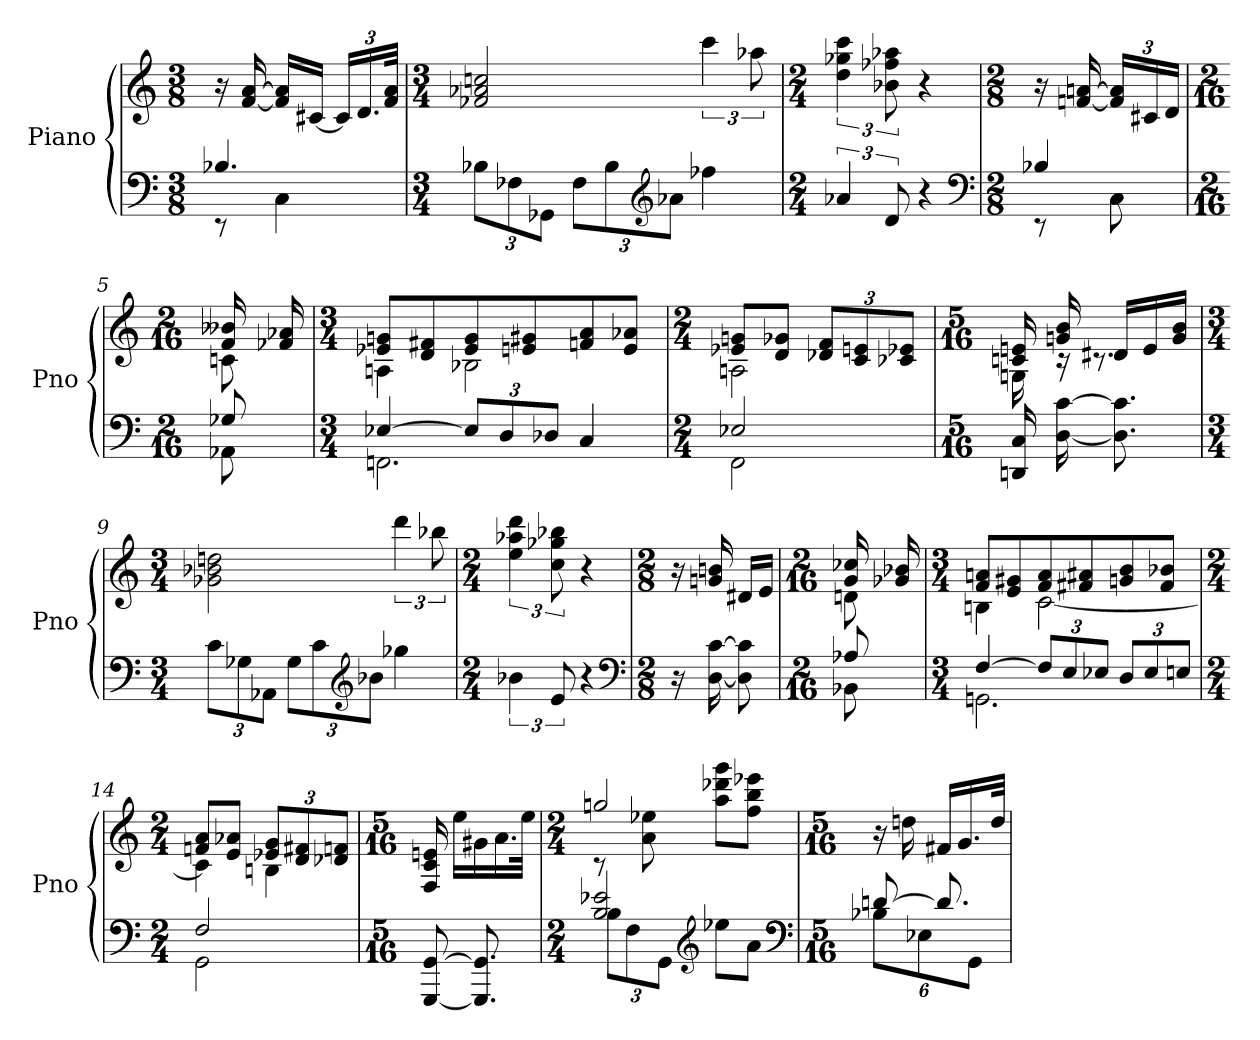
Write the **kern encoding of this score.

**kern	**kern
*part1	*part1
*staff2	*staff1
*I"Piano	*
*I'Pno	*
*clefF4	*clefG2
*k[]	*k[]
*C:	*C:
*M3/8	*M3/8
=1	=1
*^	*
4.B-X	8rEE	16r
.	.	[16f [16a
.	4C	16f] 16a]LL
.	.	[16c#XJJ
.	.	24c#LL]
.	.	24.d
.	.	48f 48aJJk
*v	*v	*
=2	=2
*M3/4	*M3/4
12B-XL	2f-X 2a-X 2ccn
12F-X	.
12GG-XJ	.
12F-L	.
12B-	.
*clefG2	*
12a-XJ	.
4ff-X	6ccc
.	12aa-X
=3	=3
*M2/4	*M2/4
6a-X	6dd 6gg-X 6ccc
12d	12b-X 12ff-X 12aa-X
4r	4r
*clefF4	*
=4	=4
*M2/8	*M2/8
*^	*
4B-X	8rEE	16r
.	.	[16fn [16an
.	8C	24f] 24a]LL
.	.	24c#X
.	.	24dJJ
=5	=5	=5
*M2/16	*	*M2/16
*	*	*^
8G-X	8AA-X	16f 16b--X	8cn
.	.	16f-X 16a-X	.
=6	=6	=6	=6
*M3/4	*	*M3/4	*
[4E-X	2.FFn	8e-X 8gnL	4An
.	.	8d 8f#X	.
12E-L]	.	8e- 8g	2B-X
12D	.	.	.
.	.	8en 8g#X	.
12D-XJ	.	.	.
4C	.	8fn 8a	.
.	.	8e 8a-XJ	.
=7	=7	=7	=7
*M2/4	*	*M2/4	*
2E-X	2FF	8e-X 8gnL	2An
.	.	8d 8g-XJ	.
.	.	12d-X 12fL	.
.	.	12c 12en	.
.	.	12c-X 12e-XJ	.
*v	*v	*	*
=8	=8	=8
*M5/16	*M5/16	*
16DDn 16C	16cn 16en	16Gn
[16D [16c	16gn 16b	16rc
8.D] 8.c]	16d#XLL	8.rc
.	16e	.
.	16g 16bJJ	.
*	*v	*v
=9	=9
*M3/4	*M3/4
12cL	2g-X 2b-X 2ddn
12G-X	.
12AA-XJ	.
12G-L	.
12c	.
*clefG2	*
12b-XJ	.
4gg-X	6ddd
.	12bb-X
=10	=10
*M2/4	*M2/4
6b-X	6ee 6aa-X 6ddd
12e	12cc 12gg-X 12bb-X
4r	4r
*clefF4	*
=11	=11
*M2/8	*M2/8
16r	16r
[16D [16c	16gn 16bn
8D] 8c]	16d#XLL
.	16eJJ
=12	=12
*M2/16	*M2/16
*^	*^
8A-X	8BB-X	16g 16cc-X	8dn
.	.	16g-X 16b-X	.
=13	=13	=13	=13
*M3/4	*	*M3/4	*
[4F	2.GGn	8f 8anL	4Bn
.	.	8e 8g#X	.
12FL]	.	8f 8a	[2c
12E	.	.	.
.	.	8f#X 8a#X	.
12E-XJ	.	.	.
12DL	.	8gn 8b	.
12E-	.	.	.
.	.	8f# 8b-XJ	.
12EnJ	.	.	.
=14	=14	=14	=14
*M2/4	*	*M2/4	*
2F	2GG	8fn 8aL	4c]
.	.	8e 8a-XJ	.
.	.	12e-X 12gL	4Bn
.	.	12d 12f#X	.
.	.	12d-X 12fnJ	.
*v	*v	*	*
*	*v	*v
=15	=15
*M5/16	*M5/16
[8GGG [8GG	16F 16c 16en
.	16eeLL
8.GGG] 8.GG]	16g#X
.	16.a
.	32eeJJk
=16	=16
*M2/4	*M2/4
*^	*^
2B 2e-X	12BL	2ggn	8rc
.	12F	.	.
.	.	.	8a 8ee-X
.	12GGJ	.	.
*clefG2	*	*	*
.	8ee-XL	.	8aa 8ddd-X 8gggL
.	8aJ	.	8ff 8bb 8eee-XJ
*	*	*v	*v
*clefF4	*	*
=17	=17	=17
*M5/16	*	*M5/16
[8dn	48%5B-XL	16r
.	.	16ddn
.	48%5E-X	.
8.d]	.	16f#XLL
.	.	16.g
.	48%5GGJ	.
.	.	32ddJJk
*v	*v	*
=	=
*-	*-
